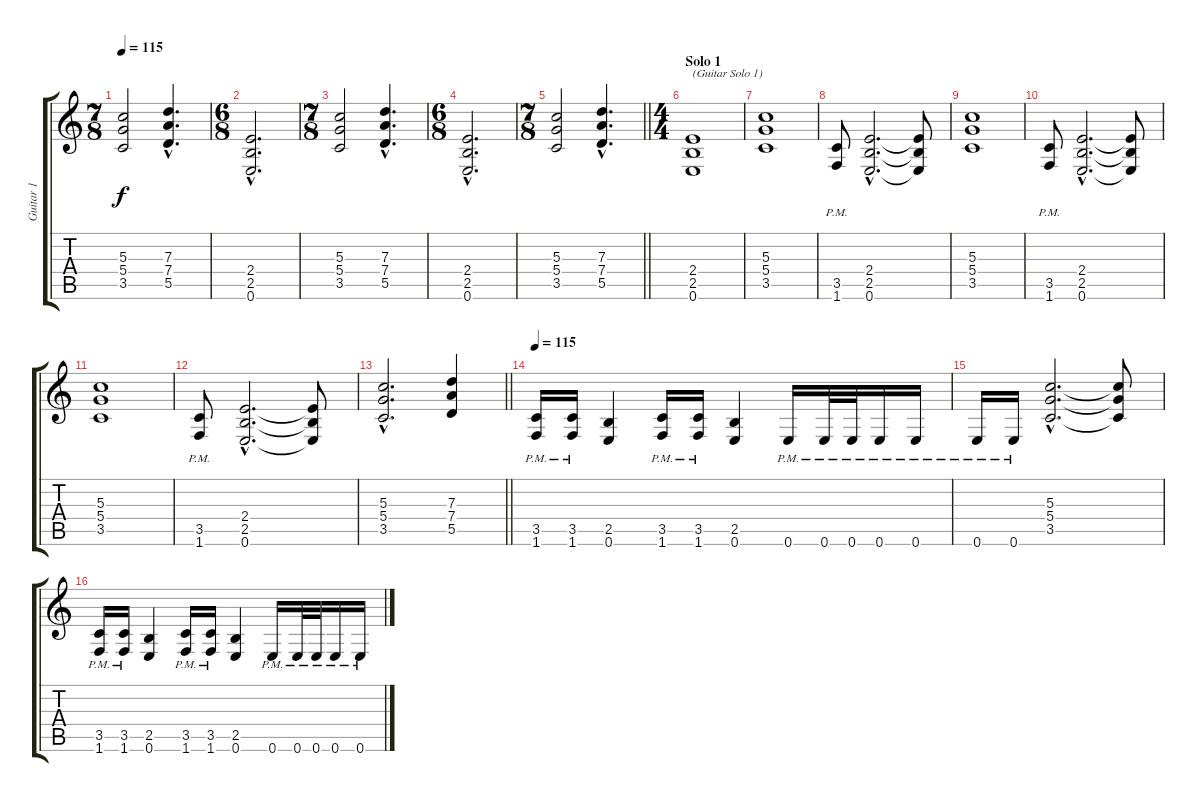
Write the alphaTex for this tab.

\track ("Guitar 1" "Guitar 1") {instrument distortionguitar}
\staff {score tabs}
\tuning (E4 B3 G3 D3 A2 E2) {hide}
\ts (7 8)
\tempo 115
\clef g2
\ks c
(5.3 5.4 3.5).2{dy f} (7.3{hac} 7.4{hac} 5.5{hac}).4{d} |
\ts (6 8)
(2.4{hac} 2.5{hac} 0.6{hac}).2{d} |
\ts (7 8)
(5.3 5.4 3.5).2 (7.3{hac} 7.4{hac} 5.5{hac}).4{d} |
\ts (6 8)
(2.4{hac} 2.5{hac} 0.6{hac}).2{d} |
\ts (7 8)
\barLineRight lightlight
(5.3 5.4 3.5).2 (7.3{hac} 7.4{hac} 5.5{hac}).4{d} |
\ts (4 4)
\section ("" "Solo 1")
(2.4 2.5 0.6).1{txt "(Guitar Solo 1)" volume 13} |
(5.3 5.4 3.5).1 |
(3.5 1.6{pm}).8 (2.4{hac} 2.5{hac} 0.6{hac}).2{d} (2.4{t} 2.5{t} 0.6{t}).8 |
(5.3 5.4 3.5).1 |
(3.5 1.6{pm}).8 (2.4{hac} 2.5{hac} 0.6{hac}).2{d} (2.4{t} 2.5{t} 0.6{t}).8 |
(5.3 5.4 3.5).1 |
(3.5 1.6{pm}).8 (2.4{hac} 2.5{hac} 0.6{hac}).2{d} (2.4{t} 2.5{t} 0.6{t}).8 |
\barLineRight lightlight
(5.3{hac} 5.4{hac} 3.5{hac}).2{d} (7.3 7.4 5.5).4 |
\tempo 115
(3.5 1.6{pm}).16{volume 15} (3.5 1.6{pm}).16 (2.5 0.6).4 (3.5 1.6{pm}).16 (3.5 1.6{pm}).16 (2.5 0.6).4 0.6{pm}.16 0.6{pm}.32 0.6{pm}.32 0.6{pm}.16 0.6{pm}.16 |
0.6{pm}.16 0.6{pm}.16 (5.3{hac} 5.4{hac} 3.5{hac}).2{d} (5.3{t} 5.4{t} 3.5{t}).8 |
(3.5 1.6{pm}).16 (3.5 1.6{pm}).16 (2.5 0.6).4 (3.5 1.6{pm}).16 (3.5 1.6{pm}).16 (2.5 0.6).4 0.6{pm}.16 0.6{pm}.32 0.6{pm}.32 0.6{pm}.16 0.6{pm}.16
